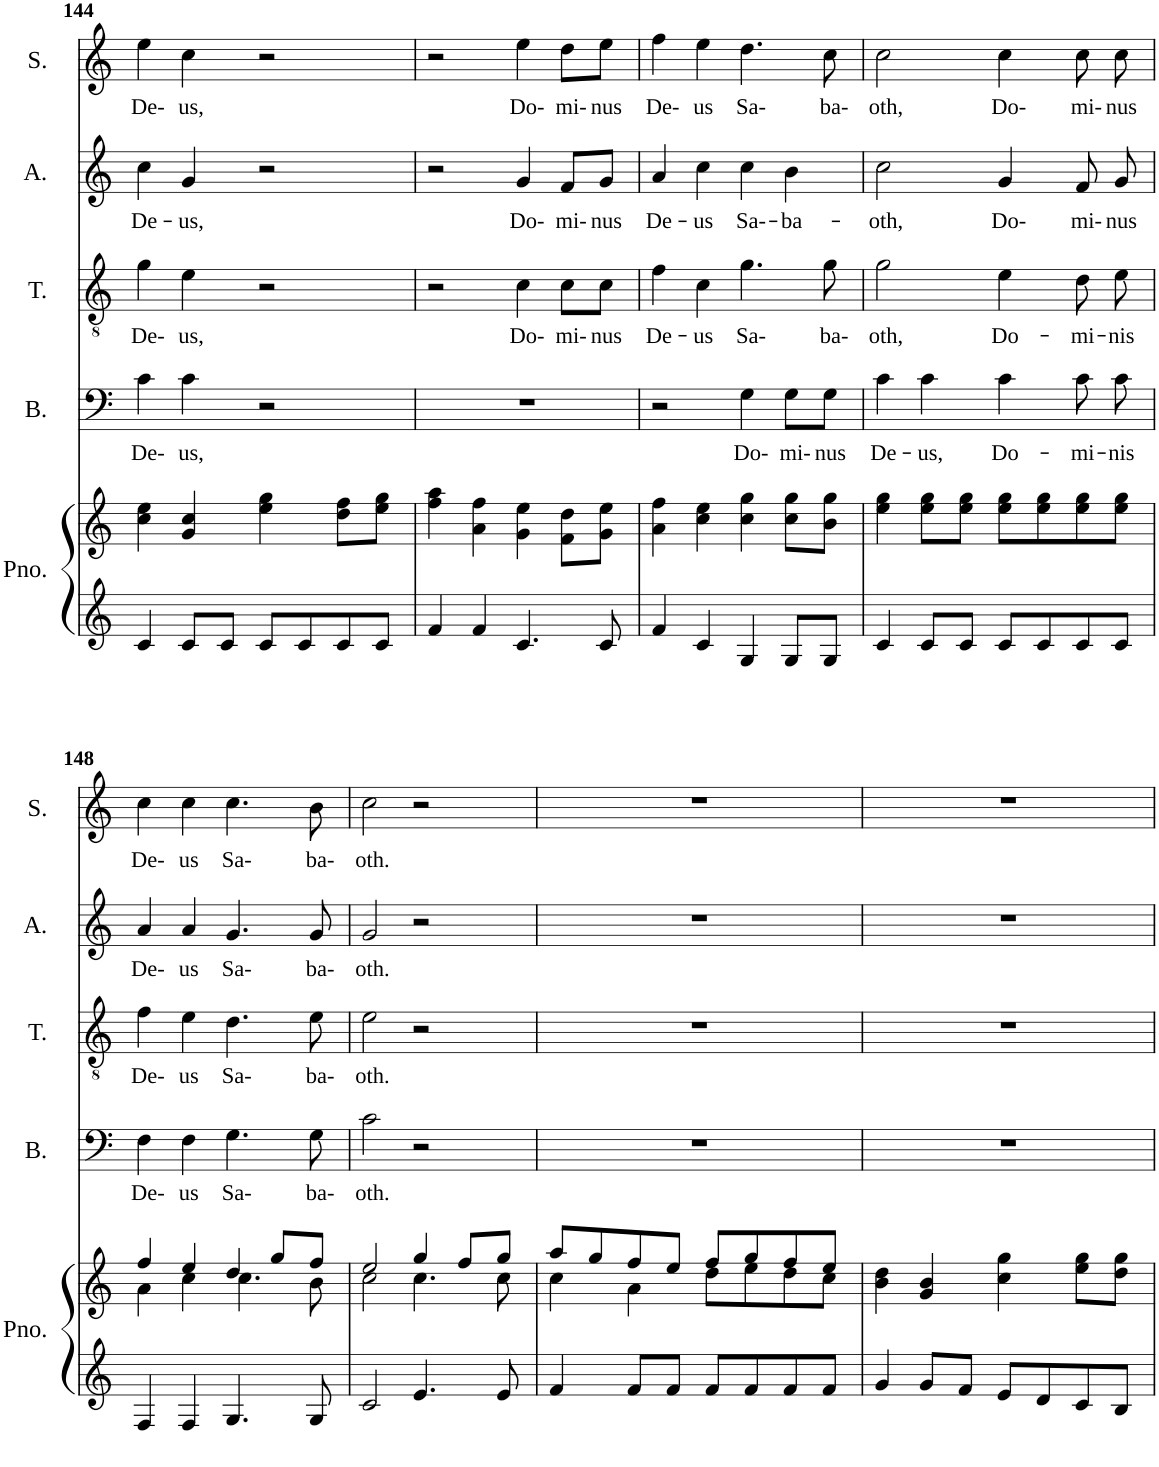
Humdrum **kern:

**kern	**kern	**kern	**text	**kern	**text	**kern	**text	**kern	**text
*part5	*part5	*part4	*part4	*part3	*part3	*part2	*part2	*part1	*part1
*staff6	*staff5	*staff4	*staff4	*staff3	*staff3	*staff2	*staff2	*staff1	*staff1
*I"Piano	*	*I"Bass	*	*I"Tenor	*	*I"Alto	*	*I"Soprano	*
*I'Pno.	*	*I'B.	*	*I'T.	*	*I'A.	*	*I'S.	*
!!LO:PB:g=z
*clefG2	*clefG2	*clefF4	*	*clefGv2	*	*clefG2	*	*clefG2	*
*k[]	*k[]	*k[]	*	*k[]	*	*k[]	*	*k[]	*
*M2/2	*M2/2	*M2/2	*	*M2/2	*	*M2/2	*	*M2/2	*
=144	=144	=144	=144	=144	=144	=144	=144	=144	=144
!	!	!	!LO:LY:b	!	!LO:LY:b	!	!LO:LY:b	!	!LO:LY:b
4c/	4cc\ 4ee\	4c\	De-	4g\	De-	4cc\	De-	4ee\	De-
!	!	!	!LO:LY:b	!	!LO:LY:b	!	!LO:LY:b	!	!LO:LY:b
8c/L	4g/ 4cc/	4c\	us,	4e\	us,	4g/	-us,	4cc\	us,
8c/J	.	.	.	.	.	.	.	.	.
8c/L	4ee\ 4gg\	2r	.	2r	.	2r	.	2r	.
8c/	.	.	.	.	.	.	.	.	.
8c/	8dd\ 8ff\L	.	.	.	.	.	.	.	.
8c/J	8ee\ 8gg\J	.	.	.	.	.	.	.	.
=145	=145	=145	=145	=145	=145	=145	=145	=145	=145
4f/	4ff\ 4aa\	1r	.	2r	.	2r	.	2r	.
4f/	4a\ 4ff\	.	.	.	.	.	.	.	.
!	!	!	!	!	!LO:LY:b	!	!LO:LY:b	!	!LO:LY:b
4.c/	4g\ 4ee\	.	.	4c\	Do-	4g/	Do-	4ee\	Do-
!	!	!	!	!	!LO:LY:b	!	!LO:LY:b	!	!LO:LY:b
.	8f\ 8dd\L	.	.	8c\L	mi-	8f/L	mi-	8dd\L	mi-
!	!	!	!	!	!LO:LY:b	!	!LO:LY:b	!	!LO:LY:b
8c/	8g\ 8ee\J	.	.	8c\J	nus	8g/J	nus	8ee\J	nus
=146	=146	=146	=146	=146	=146	=146	=146	=146	=146
!	!	!	!	!	!LO:LY:b	!	!LO:LY:b	!	!LO:LY:b
4f/	4a\ 4ff\	2r	.	4f\	De-	4a/	De-	4ff\	De-
!	!	!	!	!	!LO:LY:b	!	!LO:LY:b	!	!LO:LY:b
4c/	4cc\ 4ee\	.	.	4c\	-us	4cc\	-us	4ee\	us
!	!	!	!LO:LY:b	!	!LO:LY:b	!	!LO:LY:b	!	!LO:LY:b
4G/	4cc\ 4gg\	4G\	Do-	4.g\	Sa-	4cc\	Sa--	4.dd\	Sa-
!	!	!	!LO:LY:b	!	!	!	!LO:LY:b	!	!
8G/L	8cc\ 8gg\L	8G\L	mi-	.	.	4b\	-ba-	.	.
!	!	!	!LO:LY:b	!	!LO:LY:b	!	!	!	!LO:LY:b
8G/J	8b\ 8gg\J	8G\J	nus	8g\	ba-	.	.	8cc\	ba-
=147	=147	=147	=147	=147	=147	=147	=147	=147	=147
!	!	!	!LO:LY:b	!	!LO:LY:b	!	!LO:LY:b	!	!LO:LY:b
4c/	4ee\ 4gg\	4c\	De-	2g\	oth,	2cc\	-oth,	2cc\	oth,
!	!	!	!LO:LY:b	!	!	!	!	!	!
8c/L	8ee\ 8gg\L	4c\	-us,	.	.	.	.	.	.
8c/J	8ee\ 8gg\J	.	.	.	.	.	.	.	.
!	!	!	!LO:LY:b	!	!LO:LY:b	!	!LO:LY:b	!	!LO:LY:b
8c/L	8ee\ 8gg\L	4c\	Do-	4e\	Do-	4g/	Do-	4cc\	Do-
8c/	8ee\ 8gg\	.	.	.	.	.	.	.	.
!	!	!	!LO:LY:b	!	!LO:LY:b	!	!LO:LY:b	!	!LO:LY:b
8c/	8ee\ 8gg\	8c\	-mi-	8d\	-mi-	8f/	mi-	8cc\	mi-
!	!	!	!LO:LY:b	!	!LO:LY:b	!	!LO:LY:b	!	!LO:LY:b
8c/J	8ee\ 8gg\J	8c\	-nis	8e\	-nis	8g/	nus	8cc\	nus
!!LO:LB:g=z
=148	=148	=148	=148	=148	=148	=148	=148	=148	=148
*	*^	*	*	*	*	*	*	*	*
!	!	!	!	!LO:LY:b	!	!LO:LY:b	!	!LO:LY:b	!	!LO:LY:b
4F/	4ff/	4a\	4F\	De-	4f\	De-	4a/	De-	4cc\	De-
!	!	!	!	!LO:LY:b	!	!LO:LY:b	!	!LO:LY:b	!	!LO:LY:b
4F/	4ee/	4cc\	4F\	us	4e\	us	4a/	us	4cc\	us
!	!	!	!	!LO:LY:b	!	!LO:LY:b	!	!LO:LY:b	!	!LO:LY:b
4.G/	4dd/	4.cc\	4.G\	Sa-	4.d\	Sa-	4.g/	Sa-	4.cc\	Sa-
.	8gg/L	.	.	.	.	.	.	.	.	.
!	!	!	!	!LO:LY:b	!	!LO:LY:b	!	!LO:LY:b	!	!LO:LY:b
8G/	8ff/J	8b\	8G\	ba-	8e\	ba-	8g/	ba-	8b\	ba-
=149	=149	=149	=149	=149	=149	=149	=149	=149	=149	=149
!	!	!	!	!LO:LY:b	!	!LO:LY:b	!	!LO:LY:b	!	!LO:LY:b
2c/	2ee/	2cc\	2c\	oth.	2e\	oth.	2g/	oth.	2cc\	oth.
4.e/	4gg/	4.cc\	2r	.	2r	.	2r	.	2r	.
.	8ff/L	.	.	.	.	.	.	.	.	.
8e/	8gg/J	8cc\	.	.	.	.	.	.	.	.
=150	=150	=150	=150	=150	=150	=150	=150	=150	=150	=150
4f/	8aa/L	4cc\	1r	.	1r	.	1r	.	1r	.
.	8gg/	.	.	.	.	.	.	.	.	.
8f/L	8ff/	4a\	.	.	.	.	.	.	.	.
8f/J	8ee/J	.	.	.	.	.	.	.	.	.
8f/L	8ff/L	8dd\L	.	.	.	.	.	.	.	.
8f/	8gg/	8ee\	.	.	.	.	.	.	.	.
8f/	8ff/	8dd\	.	.	.	.	.	.	.	.
8f/J	8ee/J	8cc\J	.	.	.	.	.	.	.	.
*	*v	*v	*	*	*	*	*	*	*	*
=151	=151	=151	=151	=151	=151	=151	=151	=151	=151
4g/	4b\ 4dd\	1r	.	1r	.	1r	.	1r	.
8g/L	4g/ 4b/	.	.	.	.	.	.	.	.
8f/J	.	.	.	.	.	.	.	.	.
8e/L	4cc\ 4gg\	.	.	.	.	.	.	.	.
8d/	.	.	.	.	.	.	.	.	.
8c/	8ee\ 8gg\L	.	.	.	.	.	.	.	.
8B/J	8dd\ 8gg\J	.	.	.	.	.	.	.	.
=	=	=	=	=	=	=	=	=	=
*-	*-	*-	*-	*-	*-	*-	*-	*-	*-
